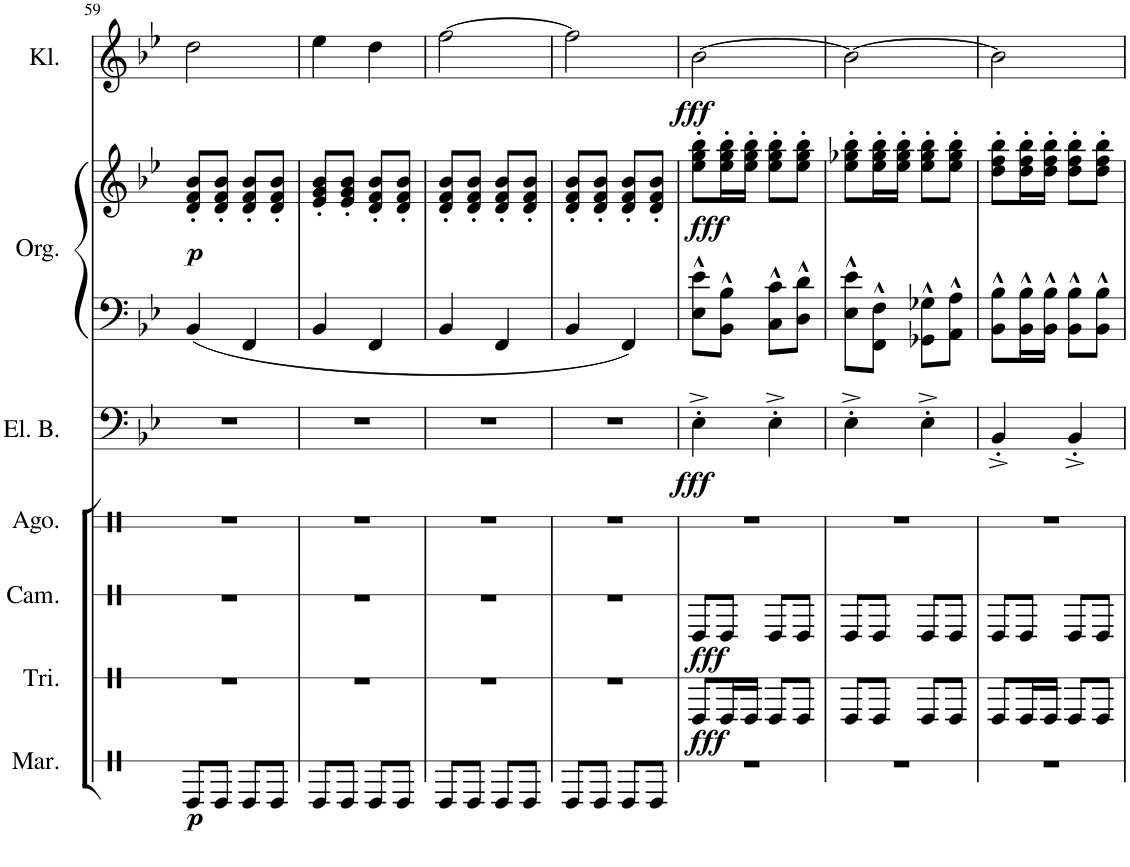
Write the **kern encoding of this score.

**kern	**dynam	**kern	**dynam	**kern	**dynam	**kern	**kern	**dynam	**kern	**kern	**dynam	**kern	**dynam
*part7	*part7	*part6	*part6	*part5	*part5	*part4	*part3	*part3	*part2	*part2	*part2	*part1	*part1
*staff8	*staff8	*staff7	*staff7	*staff6	*staff6	*staff5	*staff4	*staff4	*staff3	*staff2	*staff2/3	*staff1	*staff1
*I"Maracas	*	*I"Triangel	*	*I"Campana/Cowbell	*	*I"Agogo	*I"Electric Bass	*	*I"Orgel	*	*	*I"Klarinette	*
*I'Mar.	*	*I'Tri.	*	*I'Cam.	*	*I'Ago.	*I'El. B.	*	*I'Org.	*	*	*I'Kl.	*
!!LO:PB:g=z
*clefX	*	*clefX	*	*clefX	*	*clefX	*clefF4	*	*clefF4	*clefG2	*	*clefG2	*
*	*	*	*	*	*	*	*	*	*	*	*	*Trd1c2	*
*k[]	*	*k[]	*	*k[]	*	*k[]	*k[b-e-]	*	*k[b-e-]	*k[b-e-]	*	*k[b-e-]	*
*	*	*	*	*	*	*	*B-:	*	*B-:	*B-:	*	*B-:	*
*M2/4	*	*M2/4	*	*M2/4	*	*M2/4	*M2/4	*	*M2/4	*M2/4	*	*M2/4	*
=59	=59	=59	=59	=59	=59	=59	=59	=59	=59	=59	=59	=59	=59
!	!LO:DY:b	!	!	!	!	!	!	!	!	!	!LO:DY:b	!	!
8e/L	p	2r	.	2r	.	2r	2r	.	4BB-/	8d/' 8f/' 8b-/'L	p	2dd\	.
8e/J	.	.	.	.	.	.	.	.	.	8d/' 8f/' 8b-/'J	.	.	.
8e/L	.	.	.	.	.	.	.	.	4FF/	8d/' 8f/' 8b-/'L	.	.	.
8e/J	.	.	.	.	.	.	.	.	.	8d/' 8f/' 8b-/'J	.	.	.
=60	=60	=60	=60	=60	=60	=60	=60	=60	=60	=60	=60	=60	=60
8e/L	.	2r	.	2r	.	2r	2r	.	4BB-/	8e-/' 8g/' 8b-/'L	.	4ee-\	.
8e/J	.	.	.	.	.	.	.	.	.	8e-/' 8g/' 8b-/'J	.	.	.
8e/L	.	.	.	.	.	.	.	.	4FF/	8d/' 8f/' 8b-/'L	.	4dd\	.
8e/J	.	.	.	.	.	.	.	.	.	8d/' 8f/' 8b-/'J	.	.	.
=61	=61	=61	=61	=61	=61	=61	=61	=61	=61	=61	=61	=61	=61
8e/L	.	2r	.	2r	.	2r	2r	.	4BB-/	8d/' 8f/' 8b-/'L	.	[2ff\	.
8e/J	.	.	.	.	.	.	.	.	.	8d/' 8f/' 8b-/'J	.	.	.
8e/L	.	.	.	.	.	.	.	.	4FF/	8d/' 8f/' 8b-/'L	.	.	.
8e/J	.	.	.	.	.	.	.	.	.	8d/' 8f/' 8b-/'J	.	.	.
=62	=62	=62	=62	=62	=62	=62	=62	=62	=62	=62	=62	=62	=62
8e/L	.	2r	.	2r	.	2r	2r	.	4BB-/	8d/' 8f/' 8b-/'L	.	2ff\]	.
8e/J	.	.	.	.	.	.	.	.	.	8d/' 8f/' 8b-/'J	.	.	.
8e/L	.	.	.	.	.	.	.	.	4FF/	8d/' 8f/' 8b-/'L	.	.	.
8e/J	.	.	.	.	.	.	.	.	.	8d/' 8f/' 8b-/'J	.	.	.
=63	=63	=63	=63	=63	=63	=63	=63	=63	=63	=63	=63	=63	=63
!	!	!	!LO:DY:b	!	!LO:DY:b	!	!	!LO:DY:b	!	!	!LO:DY:b	!	!LO:DY:b
2r	.	8e/L	fff	8e/L	fff	2r	4E-'^\	fff	8E-\^^ 8e-\^^L	8ee-\' 8gg\' 8bb-\'L	fff	[2b-\	fff
.	.	16e/L	.	8e/J	.	.	.	.	8BB-\^^ 8B-\^^J	16ee-\' 16gg\' 16bb-\'L	.	.	.
.	.	16e/JJ	.	.	.	.	.	.	.	16ee-\' 16gg\' 16bb-\'JJ	.	.	.
.	.	8e/L	.	8e/L	.	.	4E-'^\	.	8C\^^ 8c\^^L	8ee-\' 8gg\' 8bb-\'L	.	.	.
.	.	8e/J	.	8e/J	.	.	.	.	8D\^^ 8d\^^J	8ee-\' 8gg\' 8bb-\'J	.	.	.
=64	=64	=64	=64	=64	=64	=64	=64	=64	=64	=64	=64	=64	=64
2r	.	8e/L	.	8e/L	.	2r	4E-'^\	.	8E-\^^ 8e-\^^L	8ee-\' 8gg-X\' 8bb-\'L	.	2b-\_	.
.	.	8e/J	.	8e/J	.	.	.	.	8FF\^^ 8F\^^J	16ee-\' 16gg-\' 16bb-\'L	.	.	.
.	.	.	.	.	.	.	.	.	.	16ee-\' 16gg-\' 16bb-\'JJ	.	.	.
.	.	8e/L	.	8e/L	.	.	4E-'^\	.	8GG-X\^^ 8G-X\^^L	8ee-\' 8gg-\' 8bb-\'L	.	.	.
.	.	8e/J	.	8e/J	.	.	.	.	8AA\^^ 8A\^^J	8ee-\' 8gg-\' 8bb-\'J	.	.	.
=65	=65	=65	=65	=65	=65	=65	=65	=65	=65	=65	=65	=65	=65
2r	.	8e/L	.	8e/L	.	2r	4BB-'^/	.	8BB-\^^ 8B-\^^L	8dd\' 8ff\' 8bb-\'L	.	2b-\]	.
.	.	16e/L	.	8e/J	.	.	.	.	16BB-\^^ 16B-\^^L	16dd\' 16ff\' 16bb-\'L	.	.	.
.	.	16e/JJ	.	.	.	.	.	.	16BB-\^^ 16B-\^^JJ	16dd\' 16ff\' 16bb-\'JJ	.	.	.
.	.	8e/L	.	8e/L	.	.	4BB-'^/	.	8BB-\^^ 8B-\^^L	8dd\' 8ff\' 8bb-\'L	.	.	.
.	.	8e/J	.	8e/J	.	.	.	.	8BB-\^^ 8B-\^^J	8dd\' 8ff\' 8bb-\'J	.	.	.
=	=	=	=	=	=	=	=	=	=	=	=	=	=
*-	*-	*-	*-	*-	*-	*-	*-	*-	*-	*-	*-	*-	*-
